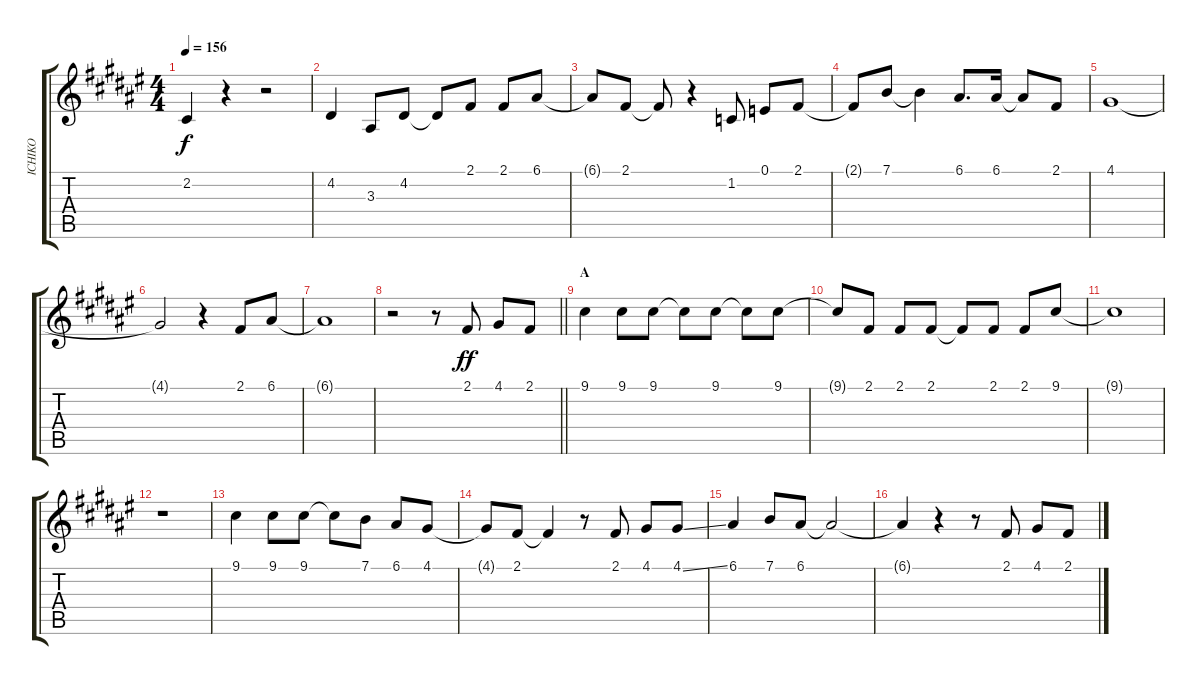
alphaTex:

\track ("ICHIKO" "ICHIKO") {instrument flute}
\staff {score tabs}
\tuning (E4 B3 G3 D3 A2 E2) {hide}
\ts (4 4)
\tempo 156
\clef g2
\ks f#
2.2.4{dy f} r.4 r.2 |
4.2.4 3.3.8 4.2.8 4.2{t}.8 2.1.8 2.1.8 6.1.8 |
6.1{t}.8 2.1.8 2.1{t}.8 r.4 1.2.8 0.1.8 2.1.8 |
2.1{t}.8 7.1.8 7.1{t}.4 6.1.8{d} 6.1.16 6.1{t}.8 2.1.8 |
4.1.1 |
4.1{t}.2 r.4 2.1.8 6.1.8 |
6.1{t}.1 |
\barLineRight lightlight
r.2 r.8 2.1.8{dy ff} 4.1.8 2.1.8 |
\section ("" "A")
9.1.4 9.1.8 9.1.8 9.1{t}.8 9.1.8 9.1{t}.8 9.1.8 |
9.1{t}.8 2.1.8 2.1.8 2.1.8 2.1{t}.8 2.1.8 2.1.8 9.1.8 |
9.1{t}.1 |
r.1 |
9.1.4 9.1.8 9.1.8 9.1{t}.8 7.1.8 6.1.8 4.1.8 |
4.1{t}.8 2.1.8 2.1{t}.4 r.8 2.1.8 4.1.8 4.1{ss}.8 |
6.1.4 7.1.8 6.1.8 6.1{t}.2 |
6.1{t}.4 r.4 r.8 2.1.8 4.1.8 2.1.8
